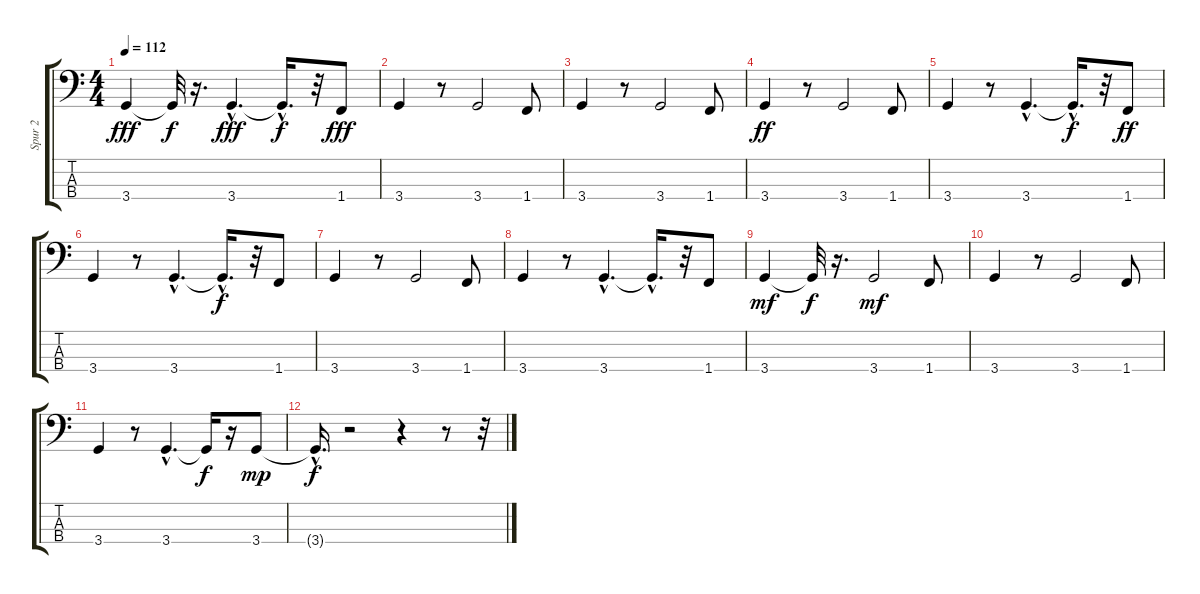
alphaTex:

\track ("Spur 2" "Spur 2") {instrument electricbassfinger}
\staff {score tabs}
\tuning (G2 D2 A1 E1) {hide}
\ts (4 4)
\tempo 112
\clef f4
\ks c
3.4.4{dy fff} 3.4{t}.32{dy f} r.16{d} 3.4{hac}.4{d dy fff} 3.4{hac t}.16{d dy f} r.32 1.4.8{dy fff} |
3.4.4 r.8 3.4.2 1.4.8 |
3.4.4 r.8 3.4.2 1.4.8 |
3.4.4{dy ff} r.8 3.4.2 1.4.8 |
3.4.4 r.8 3.4{hac}.4{d} 3.4{hac t}.16{d dy f} r.32 1.4.8{dy ff} |
3.4.4 r.8 3.4{hac}.4{d} 3.4{hac t}.16{d dy f} r.32 1.4.8 |
3.4.4 r.8 3.4.2 1.4.8 |
3.4.4 r.8 3.4{hac}.4{d} 3.4{hac t}.16{d} r.32 1.4.8 |
3.4.4{dy mf} 3.4{t}.32{dy f} r.16{d} 3.4.2{dy mf} 1.4.8 |
3.4.4 r.8 3.4.2 1.4.8 |
3.4.4 r.8 3.4{hac}.4{d} 3.4{t}.16{dy f} r.16 3.4.8{dy mp} |
3.4{hac t}.16{d dy f} r.2 r.4 r.8 r.32
